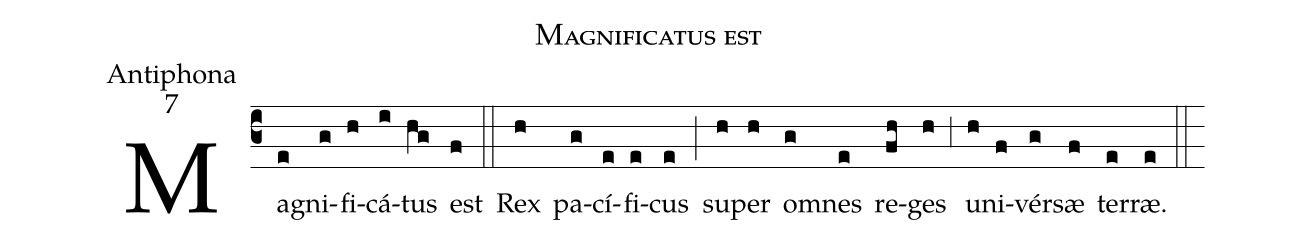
name:Magnificatus est;
office-part:Antiphona;
mode:7;
%%
(c3) Ma(e)gni(g)fi(h)cá(i)tus(hg) est(f) (::)
Rex(h) pa(g)cí(e)fi(e)cus(e) (;) su(h)per(h) o(g)mnes(e) re(fh)ges(h) (,3) u(h)ni(f)vér(g)sæ(f) ter(e)ræ.(e) (::)
